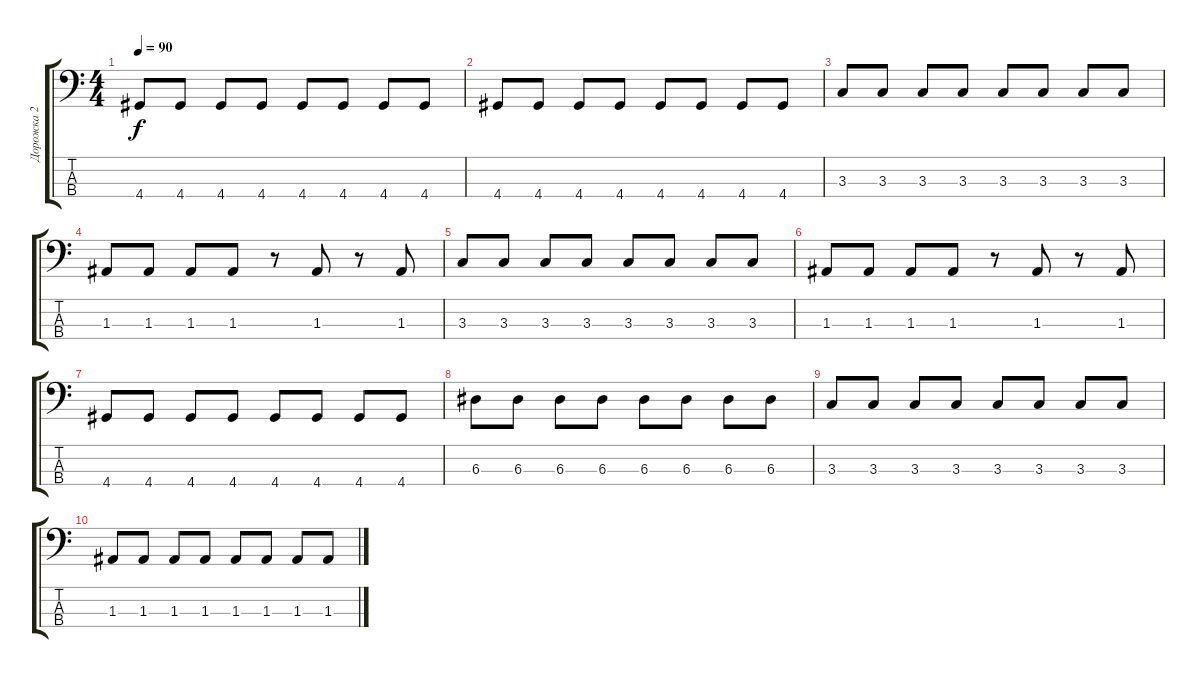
\track ("Дорожка 2" "Дорожка 2") {instrument electricbassfinger}
\staff {score tabs}
\tuning (G2 D2 A1 E1) {hide}
\ts (4 4)
\tempo 90
\clef f4
\ks c
4.4.8{dy f} 4.4.8 4.4.8 4.4.8 4.4.8 4.4.8 4.4.8 4.4.8 |
4.4.8 4.4.8 4.4.8 4.4.8 4.4.8 4.4.8 4.4.8 4.4.8 |
3.3.8 3.3.8 3.3.8 3.3.8 3.3.8 3.3.8 3.3.8 3.3.8 |
1.3.8 1.3.8 1.3.8 1.3.8 r.8 1.3.8 r.8 1.3.8 |
3.3.8 3.3.8 3.3.8 3.3.8 3.3.8 3.3.8 3.3.8 3.3.8 |
1.3.8 1.3.8 1.3.8 1.3.8 r.8 1.3.8 r.8 1.3.8 |
4.4.8 4.4.8 4.4.8 4.4.8 4.4.8 4.4.8 4.4.8 4.4.8 |
6.3.8 6.3.8 6.3.8 6.3.8 6.3.8 6.3.8 6.3.8 6.3.8 |
3.3.8 3.3.8 3.3.8 3.3.8 3.3.8 3.3.8 3.3.8 3.3.8 |
1.3.8 1.3.8 1.3.8 1.3.8 1.3.8 1.3.8 1.3.8 1.3.8
